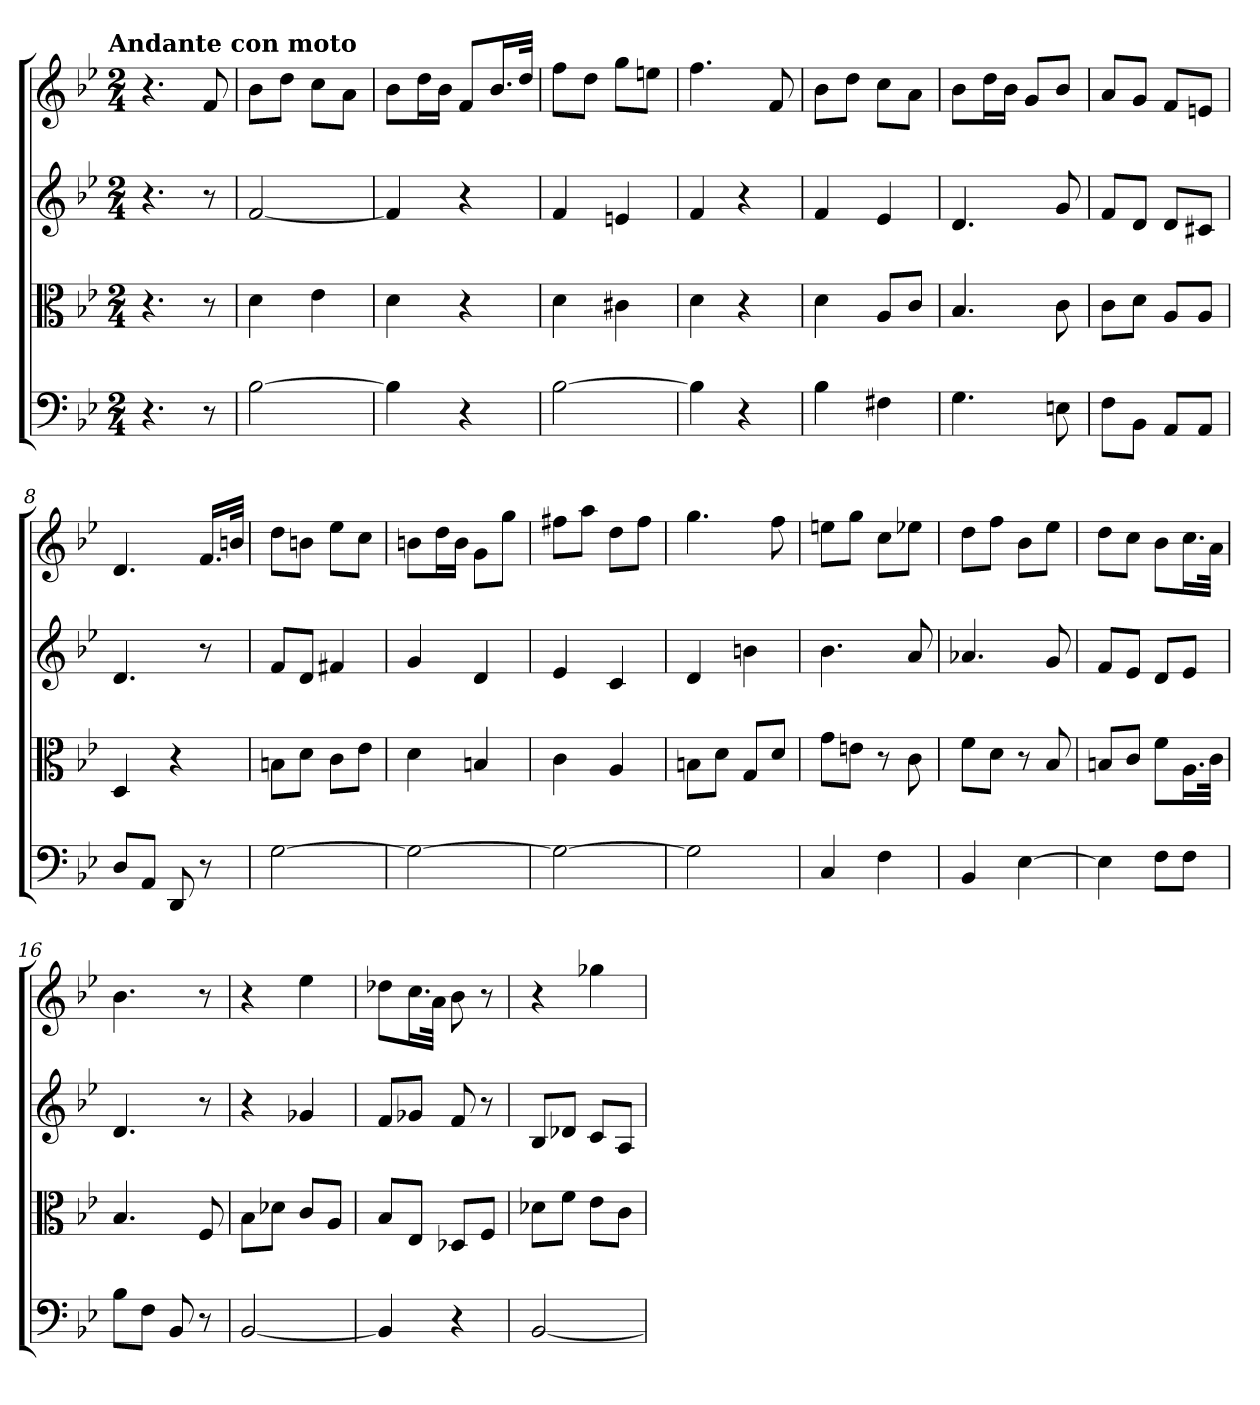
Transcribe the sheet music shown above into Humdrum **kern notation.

**kern	**kern	**kern	**kern
*part4	*part3	*part2	*part1
*staff4	*staff3	*staff2	*staff1
*clefF4	*clefC3	*	*
*k[b-e-]	*k[b-e-]	*k[b-e-]	*k[b-e-]
*B-:	*B-:	*B-:	*B-:
!!LO:TX:omd:t=Andante con moto
*M2/4	*M2/4	*M2/4	*M2/4
*MM72	*MM72	*MM72	*MM72
=	=	=	=
4.r	4.r	4.r	4.r
8r	8r	8r	8f
=1	=1	=1	=1
[2B-	4d	[2f	8b-L
.	.	.	8ddJ
.	4e-	.	8ccL
.	.	.	8aJ
=2	=2	=2	=2
4B-]	4d	4f]	8b-L
.	.	.	16ddL
.	.	.	16b-JJ
4r	4r	4r	8fL
.	.	.	16.b-L
.	.	.	32ddJJk
=3	=3	=3	=3
[2B-	4d	4f	8ffL
.	.	.	8ddJ
.	4c#X	4en	8ggL
.	.	.	8eenJ
=4	=4	=4	=4
4B-]	4d	4f	4.ff
4r	4r	4r	.
.	.	.	8f
=5	=5	=5	=5
4B-	4d	4f	8b-L
.	.	.	8ddJ
4F#X	8A/L	4e-	8ccL
.	8c/J	.	8aJ
=6	=6	=6	=6
4.G	4.B-	4.d	8b-L
.	.	.	16ddL
.	.	.	16b-JJ
.	.	.	8gL
8En	8c	8g	8b-J
=7	=7	=7	=7
8F\L	8c\L	8fL	8aL
8BB-\J	8d\J	8dJ	8gJ
8AA/L	8A/L	8dL	8fL
8AA/J	8A/J	8c#XJ	8enJ
=8	=8	=8	=8
8D/L	4D	4.d	4.d
8AA/J	.	.	.
8DD	4r	.	.
8r	.	8r	16.fLL
.	.	.	32bnJJk
=9	=9	=9	=9
[2G	8Bn\L	8fL	8ddL
.	8d\J	8dJ	8bnJ
.	8c\L	4f#X	8ee-L
.	8e-\J	.	8ccJ
=10	=10	=10	=10
2G_	4d	4g	8bnL
.	.	.	16ddL
.	.	.	16bJJ
.	4Bn	4d	8gL
.	.	.	8ggJ
=11	=11	=11	=11
2G_	4c	4e-	8ff#XL
.	.	.	8aaJ
.	4A	4c	8ddL
.	.	.	8ff#J
=12	=12	=12	=12
2G]	8Bn\L	4d	4.gg
.	8d\J	.	.
.	8G/L	4bn	.
.	8d/J	.	8ff
=13	=13	=13	=13
4C	8g\L	4.b-	8eenL
.	8en\J	.	8ggJ
4F	8r	.	8ccL
.	8c	8a	8ee-XJ
=14	=14	=14	=14
4BB-	8f\L	4.a-X	8ddL
.	8d\J	.	8ffJ
[4E-	8r	.	8b-L
.	8B-	8g	8ee-J
=15	=15	=15	=15
4E-]	8Bn/L	8fL	8ddL
.	8c/J	8e-J	8ccJ
8F\L	8f\L	8dL	8b-L
8F\J	16.A\L	8e-J	16.ccL
.	32c\JJk	.	32aJJk
=16	=16	=16	=16
8B-\L	4.B-	4.d	4.b-
8F\J	.	.	.
8BB-	.	.	.
8r	8F	8r	8r
=17	=17	=17	=17
[2BB-	8B-\L	4r	4r
.	8d-X\J	.	.
.	8c/L	4g-X	4ee-
.	8A/J	.	.
=18	=18	=18	=18
4BB-]	8B-/L	8fL	8dd-XL
.	8E-/J	8g-XJ	16.ccL
.	.	.	32aJJk
4r	8D-X/L	8f	8b-
.	8F/J	8r	8r
=19	=19	=19	=19
[2BB-	8d-X\L	8B-L	4r
.	8f\J	8d-XJ	.
.	8e-\L	8cL	4gg-X
.	8c\J	8AJ	.
=	=	=	=
*-	*-	*-	*-
